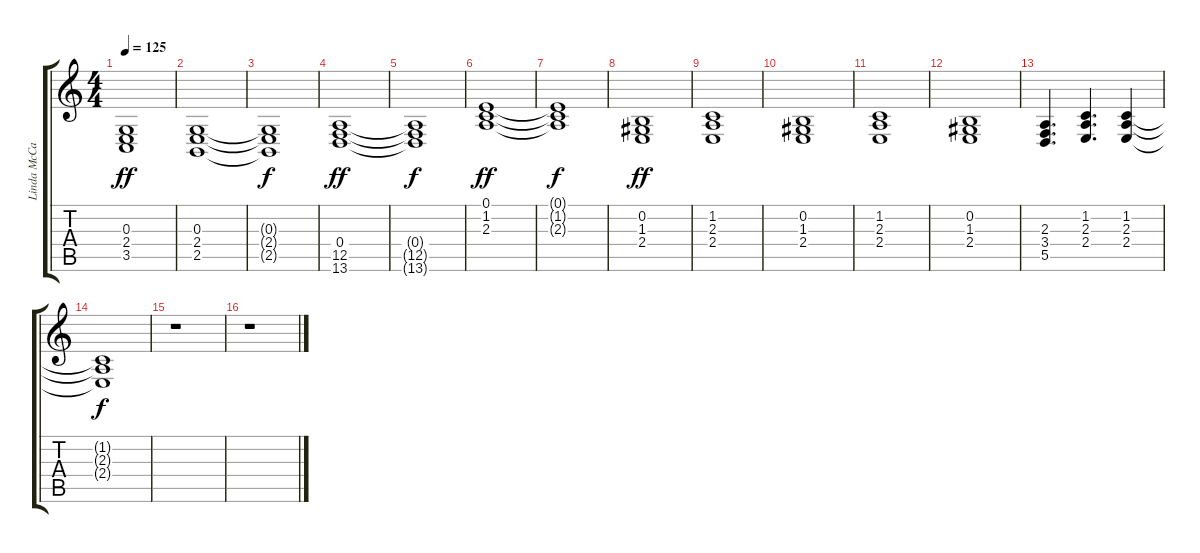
\track ("Linda McCartney HL" "Linda McCa") {instrument electricpiano2}
\staff {score tabs}
\tuning (E4 B3 G3 D3 A2 E2) {hide}
\ts (4 4)
\tempo 125
\clef g2
\ks c
(0.3 2.4 3.5).1{dy ff} |
(0.3 2.4 2.5).1 |
(0.3{t} 2.4{t} 2.5{t}).1{dy f} |
(0.4 12.5 13.6).1{dy ff} |
(0.4{t} 12.5{t} 13.6{t}).1{dy f} |
(0.1 1.2 2.3).1{dy ff} |
(0.1{t} 1.2{t} 2.3{t}).1{dy f} |
(0.2 1.3 2.4).1{dy ff} |
(1.2 2.3 2.4).1 |
(0.2 1.3 2.4).1 |
(1.2 2.3 2.4).1 |
(0.2 1.3 2.4).1 |
(2.3 3.4 5.5).4{d} (1.2 2.3 2.4).4{d} (1.2 2.3 2.4).4 |
(1.2{t} 2.3{t} 2.4{t}).1{dy f} |
r.1 |
r.1
